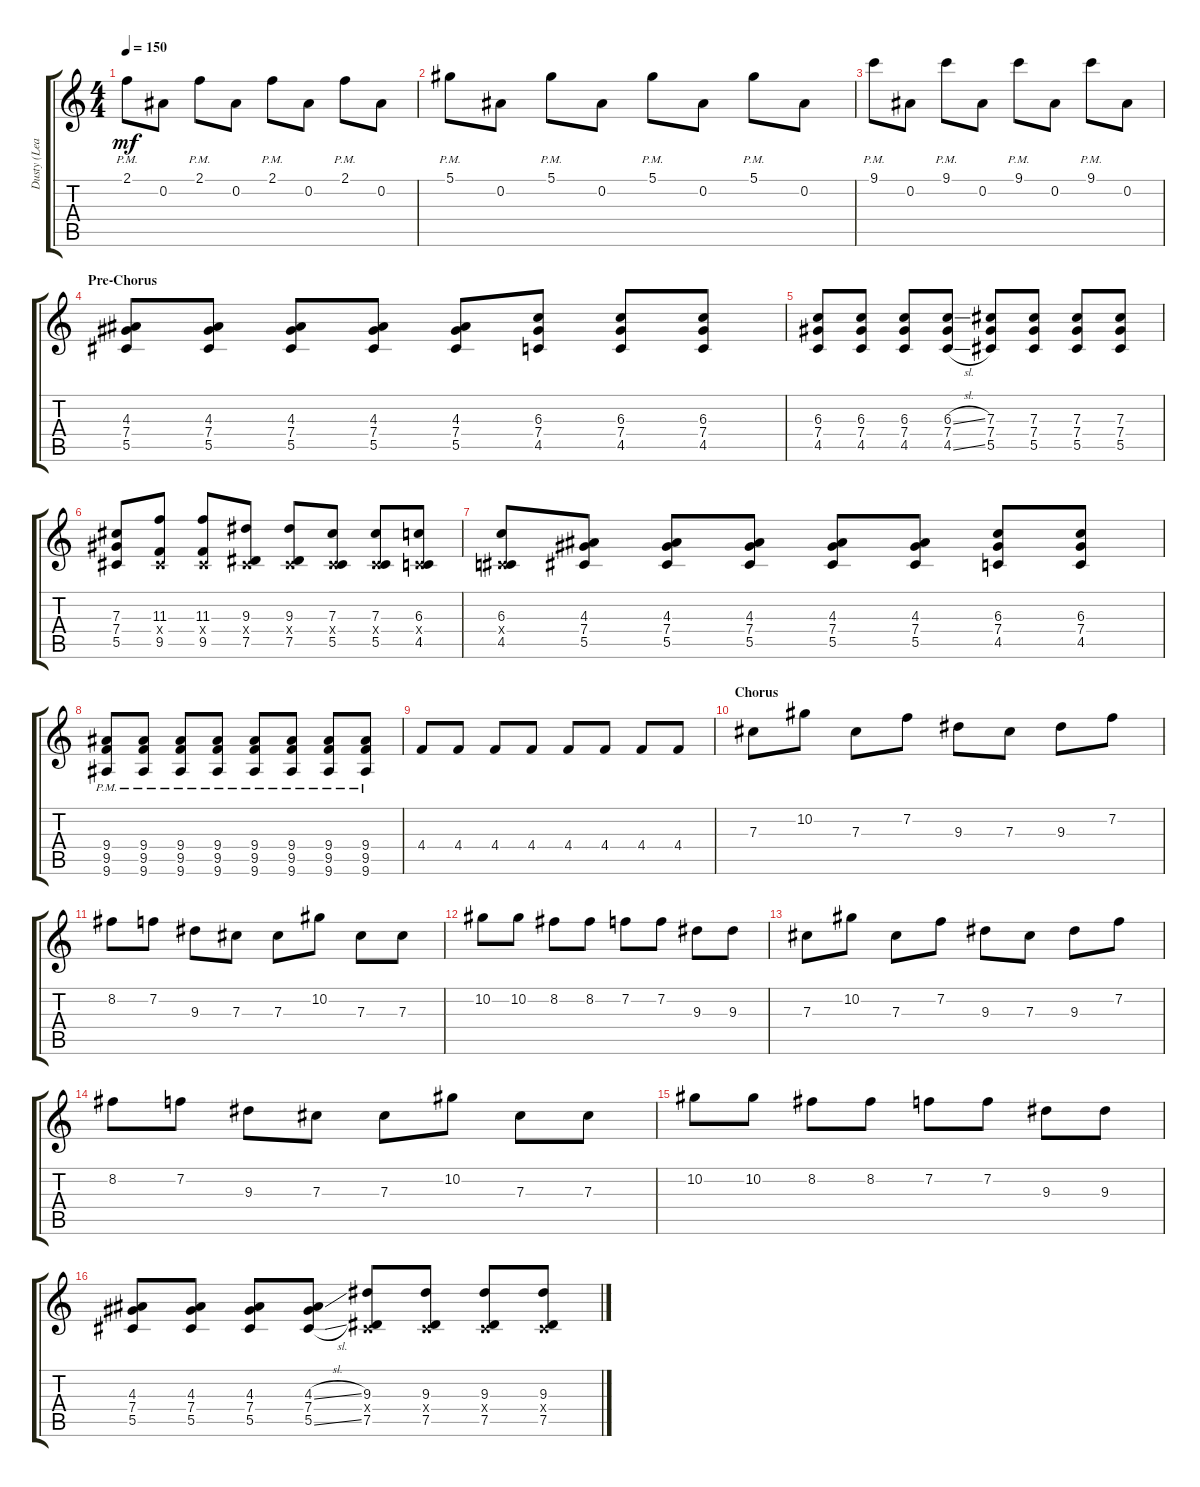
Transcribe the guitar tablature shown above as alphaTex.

\track ("Dusty (Lead)" "Dusty (Lea") {instrument distortionguitar}
\staff {score tabs}
\tuning (Eb4 Bb3 Gb3 Db3 Ab2 Db2) {hide}
\ts (4 4)
\tempo 150
\clef g2
\ks c
2.1{pm}.8{dy mf} 0.2.8 2.1{pm}.8 0.2.8 2.1{pm}.8 0.2.8 2.1{pm}.8 0.2.8 |
5.1{pm}.8 0.2.8 5.1{pm}.8 0.2.8 5.1{pm}.8 0.2.8 5.1{pm}.8 0.2.8 |
9.1{pm}.8 0.2.8 9.1{pm}.8 0.2.8 9.1{pm}.8 0.2.8 9.1{pm}.8 0.2.8 |
\section ("" "Pre-Chorus")
(4.3 7.4 5.5).8 (4.3 7.4 5.5).8 (4.3 7.4 5.5).8 (4.3 7.4 5.5).8 (4.3 7.4 5.5).8 (6.3 7.4 4.5).8 (6.3 7.4 4.5).8 (6.3 7.4 4.5).8 |
(6.3 7.4 4.5).8 (6.3 7.4 4.5).8 (6.3 7.4 4.5).8 (6.3{sl} 7.4 4.5{sl}).8 (7.3 7.4 5.5).8 (7.3 7.4 5.5).8 (7.3 7.4 5.5).8 (7.3 7.4 5.5).8 |
(7.3 7.4 5.5).8 (11.3 0.4{x} 9.5).8 (11.3 0.4{x} 9.5).8 (9.3 0.4{x} 7.5).8 (9.3 0.4{x} 7.5).8 (7.3 0.4{x} 5.5).8 (7.3 0.4{x} 5.5).8 (6.3 0.4{x} 4.5).8 |
(6.3 0.4{x} 4.5).8 (4.3 7.4 5.5).8 (4.3 7.4 5.5).8 (4.3 7.4 5.5).8 (4.3 7.4 5.5).8 (4.3 7.4 5.5).8 (6.3 7.4 4.5).8 (6.3 7.4 4.5).8 |
(9.4{pm} 9.5{pm} 9.6{pm}).8 (9.4{pm} 9.5{pm} 9.6{pm}).8 (9.4{pm} 9.5{pm} 9.6{pm}).8 (9.4{pm} 9.5{pm} 9.6{pm}).8 (9.4{pm} 9.5{pm} 9.6{pm}).8 (9.4{pm} 9.5{pm} 9.6{pm}).8 (9.4{pm} 9.5{pm} 9.6{pm}).8 (9.4{pm} 9.5{pm} 9.6{pm}).8 |
4.4.8 4.4.8 4.4.8 4.4.8 4.4.8 4.4.8 4.4.8 4.4.8 |
\section ("" "Chorus")
7.3.8 10.2.8 7.3.8 7.2.8 9.3.8 7.3.8 9.3.8 7.2.8 |
8.2.8 7.2.8 9.3.8 7.3.8 7.3.8 10.2.8 7.3.8 7.3.8 |
10.2.8 10.2.8 8.2.8 8.2.8 7.2.8 7.2.8 9.3.8 9.3.8 |
7.3.8 10.2.8 7.3.8 7.2.8 9.3.8 7.3.8 9.3.8 7.2.8 |
8.2.8 7.2.8 9.3.8 7.3.8 7.3.8 10.2.8 7.3.8 7.3.8 |
10.2.8 10.2.8 8.2.8 8.2.8 7.2.8 7.2.8 9.3.8 9.3.8 |
(4.3 7.4 5.5).8 (4.3 7.4 5.5).8 (4.3 7.4 5.5).8 (4.3{sl} 7.4 5.5{sl}).8 (9.3 0.4{x} 7.5).8 (9.3 0.4{x} 7.5).8 (9.3 0.4{x} 7.5).8 (9.3{sl} 0.4{x} 7.5{sl}).8
